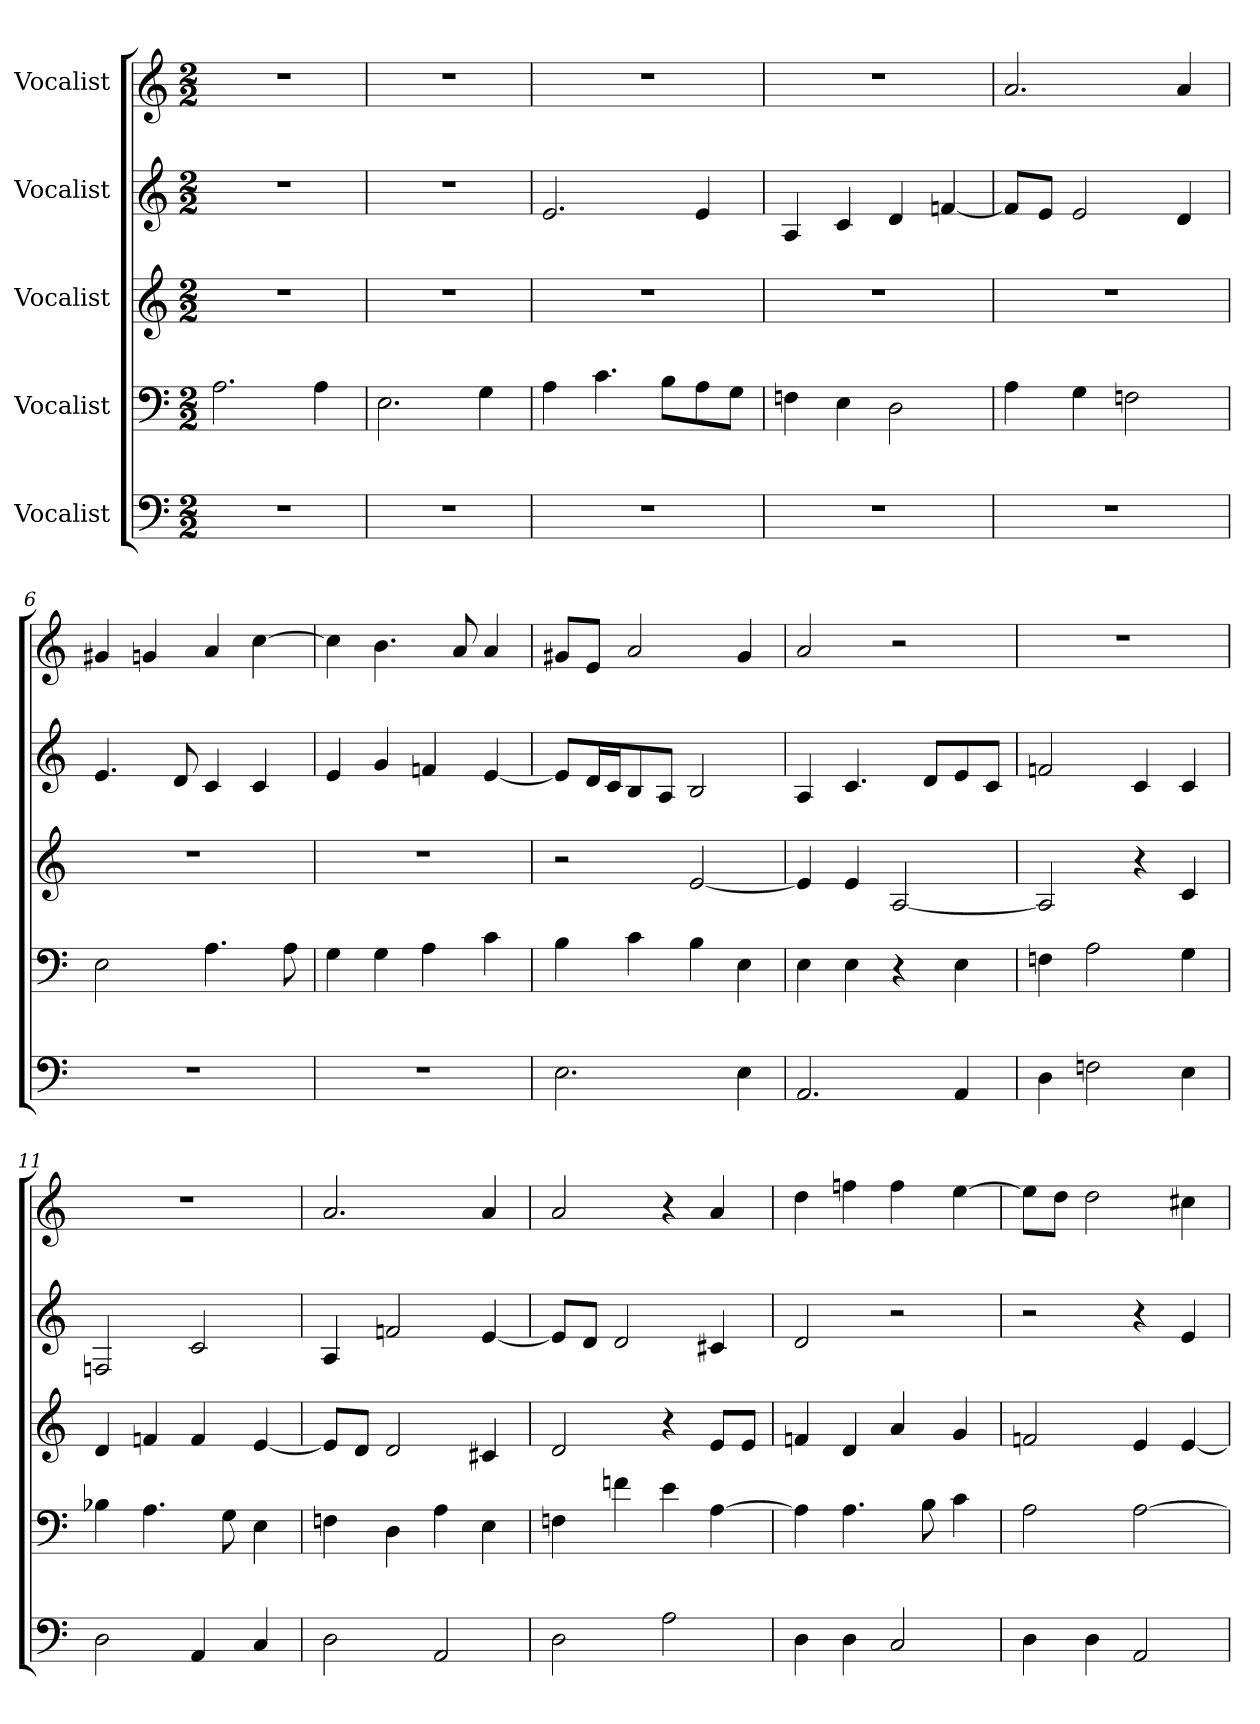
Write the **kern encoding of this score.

**kern	**kern	**kern	**kern	**kern
*part5	*part4	*part3	*part2	*part1
*staff5	*staff4	*staff3	*staff2	*staff1
*I"Vocalist	*I"Vocalist	*I"Vocalist	*I"Vocalist	*I"Vocalist
*M2/2	*M2/2	*M2/2	*M2/2	*M2/2
=1	=1	=1	=1	=1
1r	2.A	1r	1r	1r
.	4A	.	.	.
=2	=2	=2	=2	=2
1r	2.E	1r	1r	1r
.	4G	.	.	.
=3	=3	=3	=3	=3
1r	4A	1r	2.e	1r
.	4.c	.	.	.
.	8BL	.	.	.
.	8A	.	4e	.
.	8GJ	.	.	.
=4	=4	=4	=4	=4
1r	4Fn	1r	4A	1r
.	4E	.	4c	.
.	2D	.	4d	.
.	.	.	[4fn	.
=5	=5	=5	=5	=5
1r	4A	1r	8fL]	2.a
.	.	.	8eJ	.
.	4G	.	2e	.
.	2Fn	.	.	.
.	.	.	4d	4a
=6	=6	=6	=6	=6
1r	2E	1r	4.e	4g#X
.	.	.	.	4gn
.	.	.	8d	.
.	4.A	.	4c	4a
.	.	.	4c	[4cc
.	8A	.	.	.
=7	=7	=7	=7	=7
1r	4G	1r	4e	4cc]
.	4G	.	4g	4.b
.	4A	.	4fn	.
.	.	.	.	8a
.	4c	.	[4e	4a
=8	=8	=8	=8	=8
2.E	4B	2r	8eL]	8g#XL
.	.	.	16dL	8eJ
.	.	.	16cJ	.
.	4c	.	8B	2a
.	.	.	8AJ	.
.	4B	[2e	2B	.
4E	4E	.	.	4g#
=9	=9	=9	=9	=9
2.AA	4E	4e]	4A	2a
.	4E	4e	4.c	.
.	4r	[2A	.	2r
.	.	.	8dL	.
4AA	4E	.	8e	.
.	.	.	8cJ	.
=10	=10	=10	=10	=10
4D	4Fn	2A]	2fn	1r
2Fn	2A	.	.	.
.	.	4r	4c	.
4E	4G	4c	4c	.
=11	=11	=11	=11	=11
2D	4B-X	4d	2Fn	1r
.	4.A	4fn	.	.
4AA	.	4f	2c	.
.	8G	.	.	.
4C	4E	[4e	.	.
=12	=12	=12	=12	=12
2D	4Fn	8eL]	4A	2.a
.	.	8dJ	.	.
.	4D	2d	2fn	.
2AA	4A	.	.	.
.	4E	4c#X	[4e	4a
=13	=13	=13	=13	=13
2D	4Fn	2d	8eL]	2a
.	.	.	8dJ	.
.	4fn	.	2d	.
2A	4e	4r	.	4r
.	[4A	8eL	4c#X	4a
.	.	8eJ	.	.
=14	=14	=14	=14	=14
4D	4A]	4fn	2d	4dd
4D	4.A	4d	.	4ffn
2C	.	4a	2r	4ff
.	8B	.	.	.
.	4c	4g	.	[4ee
=15	=15	=15	=15	=15
4D	2A	2fn	2r	8eeL]
.	.	.	.	8ddJ
4D	.	.	.	2dd
2AA	[2A	4e	4r	.
.	.	[4e	4e	4cc#X
=	=	=	=	=
*-	*-	*-	*-	*-
